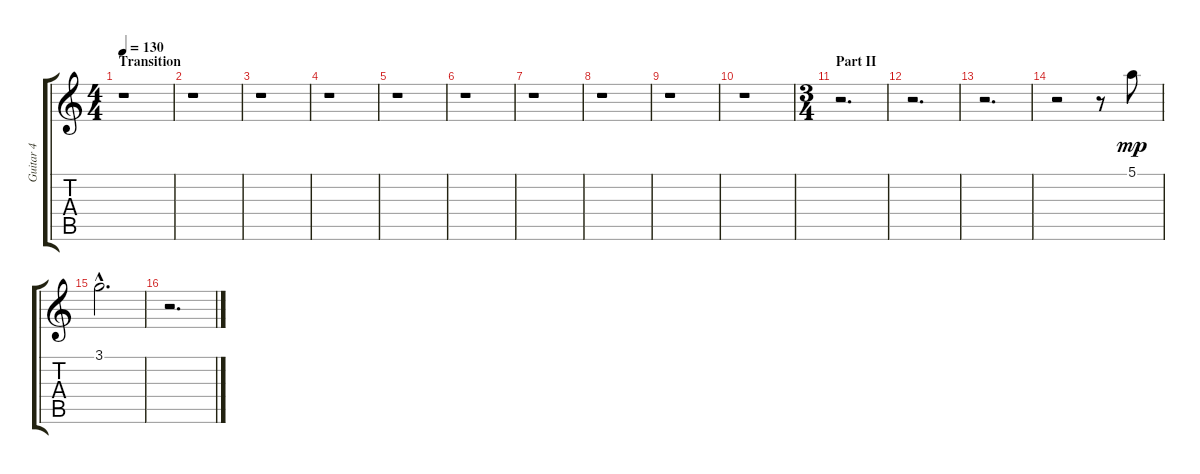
\track ("Guitar 4" "Guitar 4") {instrument distortionguitar}
\staff {score tabs}
\tuning (E4 B3 G3 D3 A2 E2) {hide}
\ts (4 4)
\section ("" "Transition")
\tempo 130
\clef g2
\ks c
r.1{dy f} |
r.1 |
r.1 |
r.1 |
r.1 |
r.1 |
r.1 |
r.1 |
r.1 |
r.1 |
\ts (3 4)
\section ("" "Part II")
r.2{d volume 15 balance 8} |
r.2{d} |
r.2{d} |
r.2{instrument acousticguitarsteel} r.8 5.1.8{dy mp} |
3.1{hac}.2{d} |
r.2{d}
